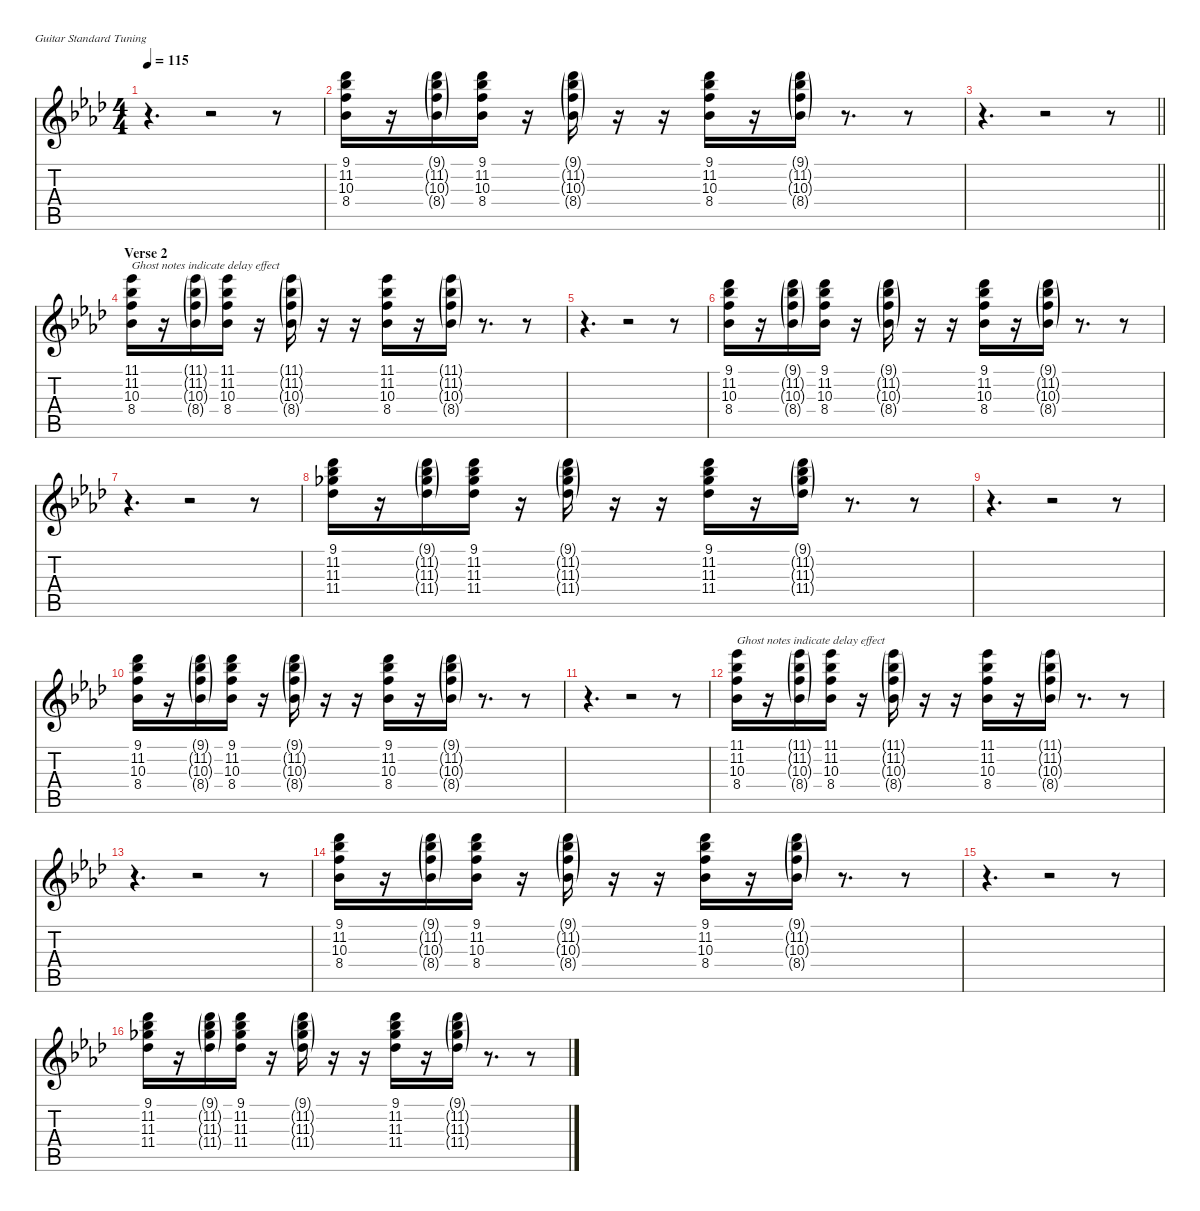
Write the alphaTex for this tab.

\defaultSystemsLayout 4
\hideDynamics
\bracketExtendMode nobrackets
\singleTrackTrackNamePolicy hidden
\multiTrackTrackNamePolicy hidden
\firstSystemTrackNameMode fullname
\firstSystemTrackNameOrientation horizontal
\otherSystemsTrackNameOrientation horizontal
\track ("Funky Guitar (Right)" "el.guit.") {instrument electricguitarclean}
\staff {score tabs}
\tuning (E4 B3 G3 D3 A2 E2)
\ts (4 4)
\tempo 115
\clef g2
\ks ab
r.4{d dy f beam Down} r.2{beam Down} r.8{beam Down} |
(9.1{acc b} 11.2{acc b} 10.3{acc forcenatural} 8.4{acc b}).16{beam Down} r.16{beam Down} (9.1{g acc b} 11.2{g acc b} 10.3{g acc forcenatural} 8.4{g acc b}).16{beam Down} (9.1{acc b} 11.2{acc b} 10.3{acc forcenatural} 8.4{acc b}).16{beam Down} r.16{beam Down} (9.1{g acc b} 11.2{g acc b} 10.3{g acc forcenatural} 8.4{g acc b}).16{beam Down} r.16{beam Down} r.16{beam Down} (9.1{acc b} 11.2{acc b} 10.3{acc forcenatural} 8.4{acc b}).16{beam Down} r.16{beam Down} (9.1{g acc b} 11.2{g acc b} 10.3{g acc forcenatural} 8.4{g acc b}).16{beam Down} r.8{d beam Down} r.8{beam Down} |
\barLineRight lightlight
r.4{d beam Down} r.2{beam Down} r.8{beam Down} |
\section ("" "Verse 2")
(11.1{acc b} 11.2{acc b} 10.3{acc forcenatural} 8.4{acc b}).16{txt "Ghost notes indicate delay effect" beam Down} r.16{beam Down} (11.1{g acc b} 11.2{g acc b} 10.3{g acc forcenatural} 8.4{g acc b}).16{beam Down} (11.1{acc b} 11.2{acc b} 10.3{acc forcenatural} 8.4{acc b}).16{beam Down} r.16{beam Down} (11.1{g acc b} 11.2{g acc b} 10.3{g acc forcenatural} 8.4{g acc b}).16{beam Down} r.16{beam Down} r.16{beam Down} (11.1{acc b} 11.2{acc b} 10.3{acc forcenatural} 8.4{acc b}).16{beam Down} r.16{beam Down} (11.1{g acc b} 11.2{g acc b} 10.3{g acc forcenatural} 8.4{g acc b}).16{beam Down} r.8{d beam Down} r.8{beam Down} |
r.4{d beam Down} r.2{beam Down} r.8{beam Down} |
(9.1{acc b} 11.2{acc b} 10.3{acc forcenatural} 8.4{acc b}).16{beam Down} r.16{beam Down} (9.1{g acc b} 11.2{g acc b} 10.3{g acc forcenatural} 8.4{g acc b}).16{beam Down} (9.1{acc b} 11.2{acc b} 10.3{acc forcenatural} 8.4{acc b}).16{beam Down} r.16{beam Down} (9.1{g acc b} 11.2{g acc b} 10.3{g acc forcenatural} 8.4{g acc b}).16{beam Down} r.16{beam Down} r.16{beam Down} (9.1{acc b} 11.2{acc b} 10.3{acc forcenatural} 8.4{acc b}).16{beam Down} r.16{beam Down} (9.1{g acc b} 11.2{g acc b} 10.3{g acc forcenatural} 8.4{g acc b}).16{beam Down} r.8{d beam Down} r.8{beam Down} |
r.4{d beam Down} r.2{beam Down} r.8{beam Down} |
(9.1{acc b} 11.2{acc b} 11.3{acc b} 11.4{acc b}).16{beam Down} r.16{beam Down} (9.1{g acc b} 11.2{g acc b} 11.3{g acc b} 11.4{g acc b}).16{beam Down} (9.1{acc b} 11.2{acc b} 11.3{acc b} 11.4{acc b}).16{beam Down} r.16{beam Down} (9.1{g acc b} 11.2{g acc b} 11.3{g acc b} 11.4{g acc b}).16{beam Down} r.16{beam Down} r.16{beam Down} (9.1{acc b} 11.2{acc b} 11.3{acc b} 11.4{acc b}).16{beam Down} r.16{beam Down} (9.1{g acc b} 11.2{g acc b} 11.3{g acc b} 11.4{g acc b}).16{beam Down} r.8{d beam Down} r.8{beam Down} |
r.4{d beam Down} r.2{beam Down} r.8{beam Down} |
(9.1{acc b} 11.2{acc b} 10.3{acc forcenatural} 8.4{acc b}).16{beam Down} r.16{beam Down} (9.1{g acc b} 11.2{g acc b} 10.3{g acc forcenatural} 8.4{g acc b}).16{beam Down} (9.1{acc b} 11.2{acc b} 10.3{acc forcenatural} 8.4{acc b}).16{beam Down} r.16{beam Down} (9.1{g acc b} 11.2{g acc b} 10.3{g acc forcenatural} 8.4{g acc b}).16{beam Down} r.16{beam Down} r.16{beam Down} (9.1{acc b} 11.2{acc b} 10.3{acc forcenatural} 8.4{acc b}).16{beam Down} r.16{beam Down} (9.1{g acc b} 11.2{g acc b} 10.3{g acc forcenatural} 8.4{g acc b}).16{beam Down} r.8{d beam Down} r.8{beam Down} |
r.4{d beam Down} r.2{beam Down} r.8{beam Down} |
(11.1{acc b} 11.2{acc b} 10.3{acc forcenatural} 8.4{acc b}).16{txt "Ghost notes indicate delay effect" beam Down} r.16{beam Down} (11.1{g acc b} 11.2{g acc b} 10.3{g acc forcenatural} 8.4{g acc b}).16{beam Down} (11.1{acc b} 11.2{acc b} 10.3{acc forcenatural} 8.4{acc b}).16{beam Down} r.16{beam Down} (11.1{g acc b} 11.2{g acc b} 10.3{g acc forcenatural} 8.4{g acc b}).16{beam Down} r.16{beam Down} r.16{beam Down} (11.1{acc b} 11.2{acc b} 10.3{acc forcenatural} 8.4{acc b}).16{beam Down} r.16{beam Down} (11.1{g acc b} 11.2{g acc b} 10.3{g acc forcenatural} 8.4{g acc b}).16{beam Down} r.8{d beam Down} r.8{beam Down} |
r.4{d beam Down} r.2{beam Down} r.8{beam Down} |
(9.1{acc b} 11.2{acc b} 10.3{acc forcenatural} 8.4{acc b}).16{beam Down} r.16{beam Down} (9.1{g acc b} 11.2{g acc b} 10.3{g acc forcenatural} 8.4{g acc b}).16{beam Down} (9.1{acc b} 11.2{acc b} 10.3{acc forcenatural} 8.4{acc b}).16{beam Down} r.16{beam Down} (9.1{g acc b} 11.2{g acc b} 10.3{g acc forcenatural} 8.4{g acc b}).16{beam Down} r.16{beam Down} r.16{beam Down} (9.1{acc b} 11.2{acc b} 10.3{acc forcenatural} 8.4{acc b}).16{beam Down} r.16{beam Down} (9.1{g acc b} 11.2{g acc b} 10.3{g acc forcenatural} 8.4{g acc b}).16{beam Down} r.8{d beam Down} r.8{beam Down} |
r.4{d beam Down} r.2{beam Down} r.8{beam Down} |
(9.1{acc b} 11.2{acc b} 11.3{acc b} 11.4{acc b}).16{beam Down} r.16{beam Down} (9.1{g acc b} 11.2{g acc b} 11.3{g acc b} 11.4{g acc b}).16{beam Down} (9.1{acc b} 11.2{acc b} 11.3{acc b} 11.4{acc b}).16{beam Down} r.16{beam Down} (9.1{g acc b} 11.2{g acc b} 11.3{g acc b} 11.4{g acc b}).16{beam Down} r.16{beam Down} r.16{beam Down} (9.1{acc b} 11.2{acc b} 11.3{acc b} 11.4{acc b}).16{beam Down} r.16{beam Down} (9.1{g acc b} 11.2{g acc b} 11.3{g acc b} 11.4{g acc b}).16{beam Down} r.8{d beam Down} r.8{beam Down}
